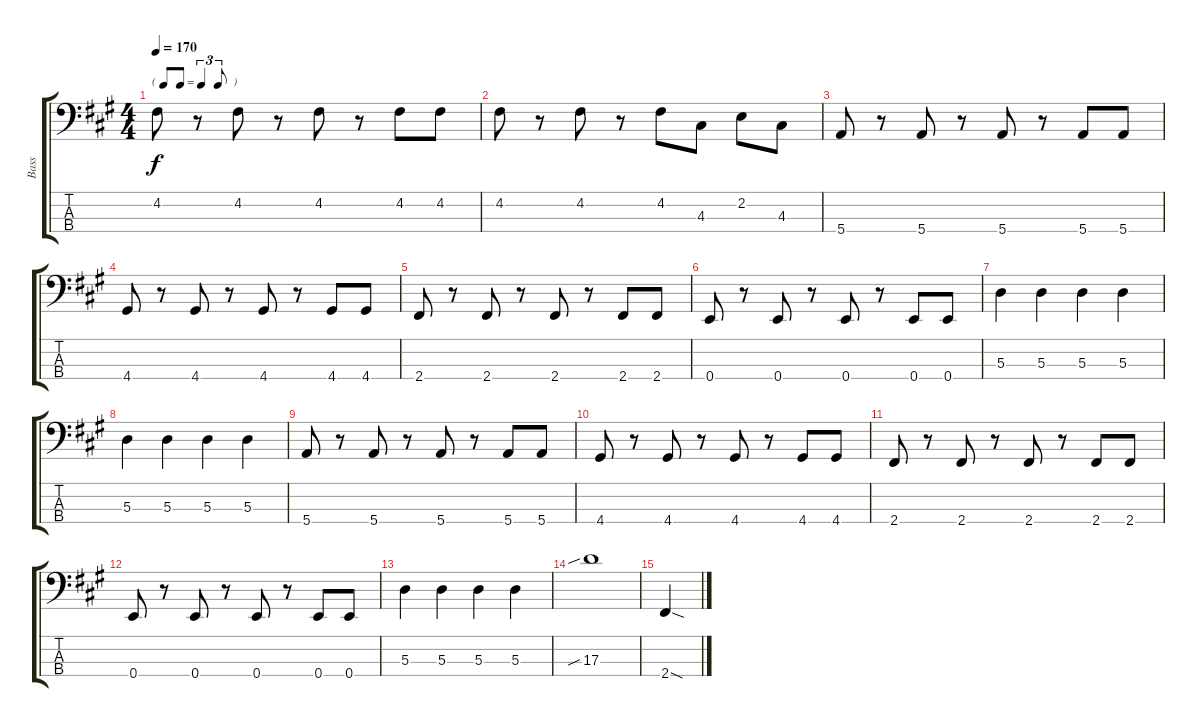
\track ("Bass" "Bass") {instrument electricbassfinger}
\staff {score tabs}
\tuning (G2 D2 A1 E1) {hide}
\ts (4 4)
\tf triplet8th
\tempo 170
\clef f4
\ks a
4.2.8{dy f} r.8 4.2.8 r.8 4.2.8 r.8 4.2.8 4.2.8 |
4.2.8 r.8 4.2.8 r.8 4.2.8 4.3.8 2.2.8 4.3.8 |
5.4.8 r.8 5.4.8 r.8 5.4.8 r.8 5.4.8 5.4.8 |
4.4.8 r.8 4.4.8 r.8 4.4.8 r.8 4.4.8 4.4.8 |
2.4.8 r.8 2.4.8 r.8 2.4.8 r.8 2.4.8 2.4.8 |
0.4.8 r.8 0.4.8 r.8 0.4.8 r.8 0.4.8 0.4.8 |
5.3.4 5.3.4 5.3.4 5.3.4 |
5.3.4 5.3.4 5.3.4 5.3.4 |
5.4.8 r.8 5.4.8 r.8 5.4.8 r.8 5.4.8 5.4.8 |
4.4.8 r.8 4.4.8 r.8 4.4.8 r.8 4.4.8 4.4.8 |
2.4.8 r.8 2.4.8 r.8 2.4.8 r.8 2.4.8 2.4.8 |
0.4.8 r.8 0.4.8 r.8 0.4.8 r.8 0.4.8 0.4.8 |
5.3.4 5.3.4 5.3.4 5.3.4 |
17.3{sib}.1 |
2.4{sod}.4
